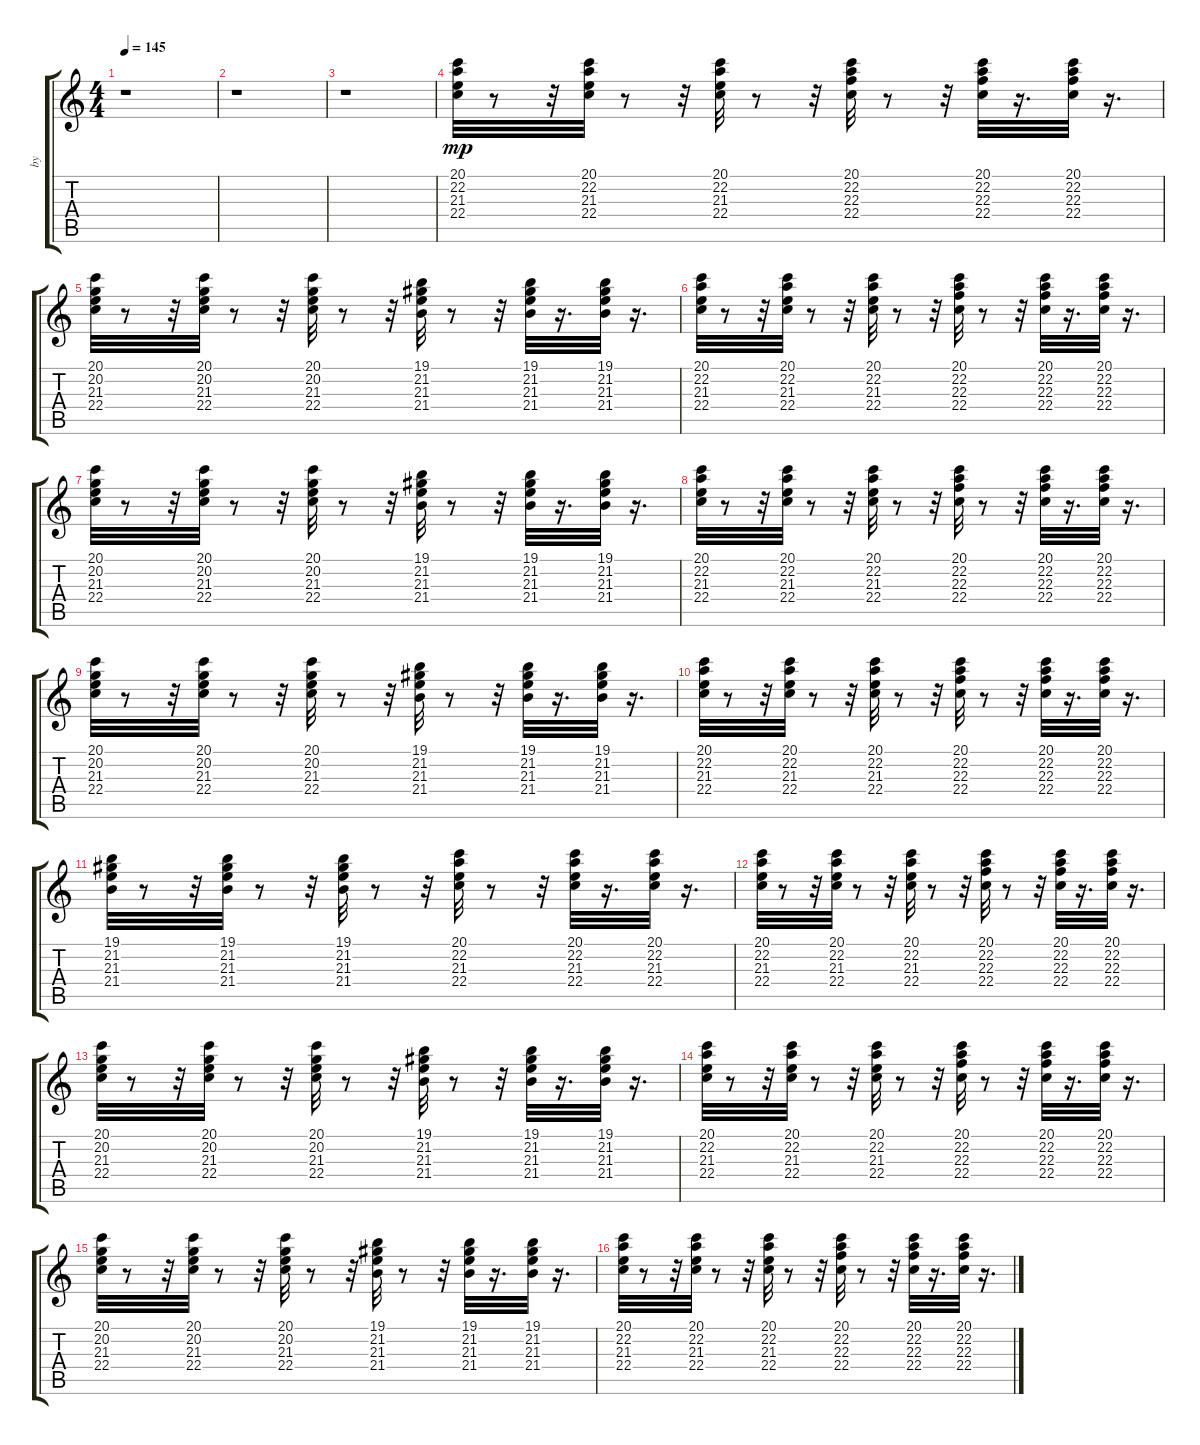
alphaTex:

\track ("by" "by") {instrument clavinet}
\staff {score tabs}
\tuning (E4 B3 G3 D3 A2 E2) {hide}
\ts (4 4)
\tempo 145
\clef g2
\ks c
r.1{dy mp} |
r.1 |
r.1 |
(20.1 22.2 21.3 22.4).32 r.8 r.32 (20.1 22.2 21.3 22.4).32 r.8 r.32 (20.1 22.2 21.3 22.4).32 r.8 r.32 (20.1 22.2 22.3 22.4).32 r.8 r.32 (20.1 22.2 22.3 22.4).32 r.16{d} (20.1 22.2 22.3 22.4).32 r.16{d} |
(20.1 20.2 21.3 22.4).32 r.8 r.32 (20.1 20.2 21.3 22.4).32 r.8 r.32 (20.1 20.2 21.3 22.4).32 r.8 r.32 (19.1 21.2 21.3 21.4).32 r.8 r.32 (19.1 21.2 21.3 21.4).32 r.16{d} (19.1 21.2 21.3 21.4).32 r.16{d} |
(20.1 22.2 21.3 22.4).32 r.8 r.32 (20.1 22.2 21.3 22.4).32 r.8 r.32 (20.1 22.2 21.3 22.4).32 r.8 r.32 (20.1 22.2 22.3 22.4).32 r.8 r.32 (20.1 22.2 22.3 22.4).32 r.16{d} (20.1 22.2 22.3 22.4).32 r.16{d} |
(20.1 20.2 21.3 22.4).32 r.8 r.32 (20.1 20.2 21.3 22.4).32 r.8 r.32 (20.1 20.2 21.3 22.4).32 r.8 r.32 (19.1 21.2 21.3 21.4).32 r.8 r.32 (19.1 21.2 21.3 21.4).32 r.16{d} (19.1 21.2 21.3 21.4).32 r.16{d} |
(20.1 22.2 21.3 22.4).32 r.8 r.32 (20.1 22.2 21.3 22.4).32 r.8 r.32 (20.1 22.2 21.3 22.4).32 r.8 r.32 (20.1 22.2 22.3 22.4).32 r.8 r.32 (20.1 22.2 22.3 22.4).32 r.16{d} (20.1 22.2 22.3 22.4).32 r.16{d} |
(20.1 20.2 21.3 22.4).32 r.8 r.32 (20.1 20.2 21.3 22.4).32 r.8 r.32 (20.1 20.2 21.3 22.4).32 r.8 r.32 (19.1 21.2 21.3 21.4).32 r.8 r.32 (19.1 21.2 21.3 21.4).32 r.16{d} (19.1 21.2 21.3 21.4).32 r.16{d} |
(20.1 22.2 21.3 22.4).32 r.8 r.32 (20.1 22.2 21.3 22.4).32 r.8 r.32 (20.1 22.2 21.3 22.4).32 r.8 r.32 (20.1 22.2 22.3 22.4).32 r.8 r.32 (20.1 22.2 22.3 22.4).32 r.16{d} (20.1 22.2 22.3 22.4).32 r.16{d} |
(19.1 21.2 21.3 21.4).32 r.8 r.32 (19.1 21.2 21.3 21.4).32 r.8 r.32 (19.1 21.2 21.3 21.4).32 r.8 r.32 (20.1 22.2 21.3 22.4).32 r.8 r.32 (20.1 22.2 21.3 22.4).32 r.16{d} (20.1 22.2 21.3 22.4).32 r.16{d} |
(20.1 22.2 21.3 22.4).32 r.8 r.32 (20.1 22.2 21.3 22.4).32 r.8 r.32 (20.1 22.2 21.3 22.4).32 r.8 r.32 (20.1 22.2 22.3 22.4).32 r.8 r.32 (20.1 22.2 22.3 22.4).32 r.16{d} (20.1 22.2 22.3 22.4).32 r.16{d} |
(20.1 20.2 21.3 22.4).32 r.8 r.32 (20.1 20.2 21.3 22.4).32 r.8 r.32 (20.1 20.2 21.3 22.4).32 r.8 r.32 (19.1 21.2 21.3 21.4).32 r.8 r.32 (19.1 21.2 21.3 21.4).32 r.16{d} (19.1 21.2 21.3 21.4).32 r.16{d} |
(20.1 22.2 21.3 22.4).32 r.8 r.32 (20.1 22.2 21.3 22.4).32 r.8 r.32 (20.1 22.2 21.3 22.4).32 r.8 r.32 (20.1 22.2 22.3 22.4).32 r.8 r.32 (20.1 22.2 22.3 22.4).32 r.16{d} (20.1 22.2 22.3 22.4).32 r.16{d} |
(20.1 20.2 21.3 22.4).32 r.8 r.32 (20.1 20.2 21.3 22.4).32 r.8 r.32 (20.1 20.2 21.3 22.4).32 r.8 r.32 (19.1 21.2 21.3 21.4).32 r.8 r.32 (19.1 21.2 21.3 21.4).32 r.16{d} (19.1 21.2 21.3 21.4).32 r.16{d} |
(20.1 22.2 21.3 22.4).32 r.8 r.32 (20.1 22.2 21.3 22.4).32 r.8 r.32 (20.1 22.2 21.3 22.4).32 r.8 r.32 (20.1 22.2 22.3 22.4).32 r.8 r.32 (20.1 22.2 22.3 22.4).32 r.16{d} (20.1 22.2 22.3 22.4).32 r.16{d}
